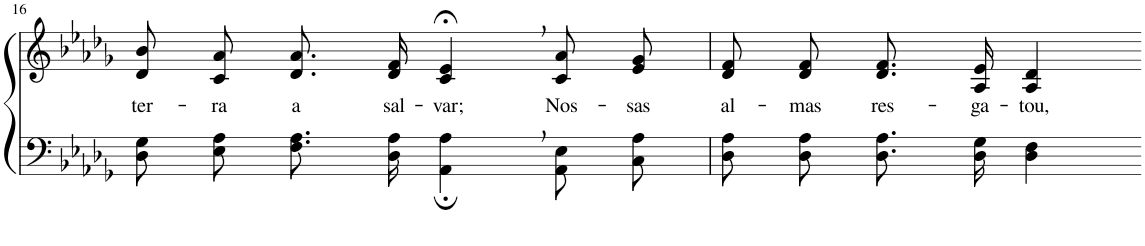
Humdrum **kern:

**kern	**kern	**text
*part2	*part1	*part1
*staff2	*staff1	*staff1
*I"Parte III e IV	*I"Parte I e II	*
!!LO:PB:g=z
*clefF4	*clefG2	*
*Trd-1c-2	*Trd-1c-2	*
*k[b-e-a-d-g-]	*k[b-e-a-d-g-]	*
*M4/4	*M4/4	*
=16	=16	=16
!	!	!LO:LY:b
8D-\ 8G-\L	8d-/ 8b-/L	ter-
!	!	!LO:LY:b
8E-\ 8A-\J	8c/ 8a-/J	-ra
!	!	!LO:LY:b
8.F\ 8.A-\L	8.d-/ 8.a-/L	a
!	!	!LO:LY:b
16D-\ 16A-\Jk	16d-/ 16f/Jk	sal-
!	!	!LO:LY:b
4AA-\;, 4A-\;,	4c/;<, 4e-/;<,	-var;
!	!	!LO:LY:b
8AA-\ 8E-\L	8c/ 8a-/L	Nos-
!	!	!LO:LY:b
8C\ 8A-\J	8e-/ 8g-/J	-sas
=17	=17	=17
!	!	!LO:LY:b
8D-\ 8A-\L	8d-/ 8f/L	al-
!	!	!LO:LY:b
8D-\ 8A-\J	8d-/ 8f/J	-mas
!	!	!LO:LY:b
8.D-\ 8.A-\L	8.d-/ 8.f/L	res-
!	!	!LO:LY:b
16D-\ 16G-\Jk	16A-/ 16e-/Jk	-ga-
!	!	!LO:LY:b
4D-\ 4F\	4A-/ 4d-/	-tou,
=-	=-	=-
*-	*-	*-
